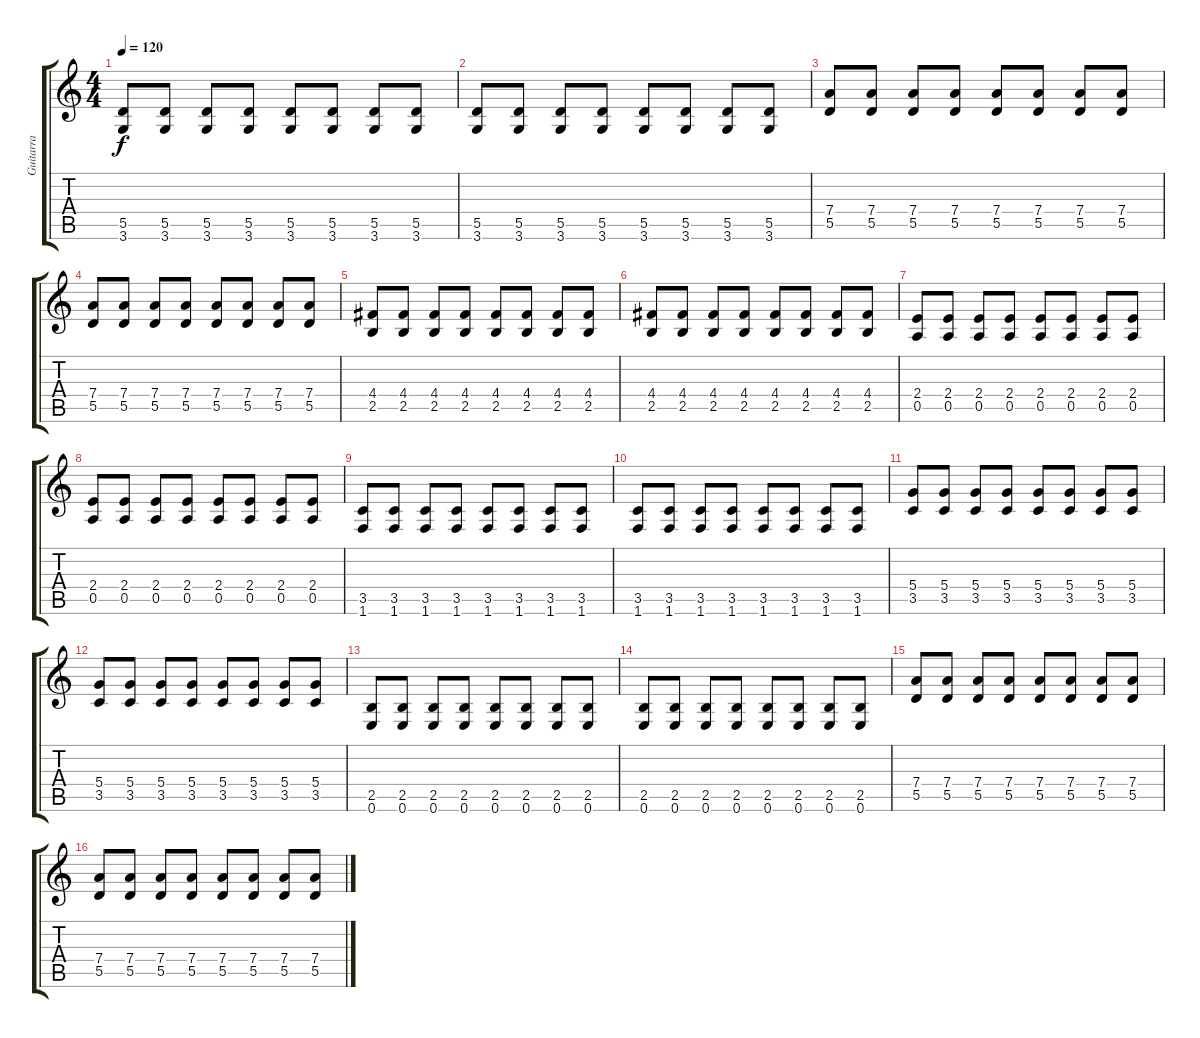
\track ("Guitarra" "Guitarra") {instrument distortionguitar}
\staff {score tabs}
\tuning (E4 B3 G3 D3 A2 E2) {hide}
\ts (4 4)
\tempo 120
\clef g2
\ks c
(5.5 3.6).8{dy f} (5.5 3.6).8 (5.5 3.6).8 (5.5 3.6).8 (5.5 3.6).8 (5.5 3.6).8 (5.5 3.6).8 (5.5 3.6).8 |
(5.5 3.6).8 (5.5 3.6).8 (5.5 3.6).8 (5.5 3.6).8 (5.5 3.6).8 (5.5 3.6).8 (5.5 3.6).8 (5.5 3.6).8 |
(7.4 5.5).8 (7.4 5.5).8 (7.4 5.5).8 (7.4 5.5).8 (7.4 5.5).8 (7.4 5.5).8 (7.4 5.5).8 (7.4 5.5).8 |
(7.4 5.5).8 (7.4 5.5).8 (7.4 5.5).8 (7.4 5.5).8 (7.4 5.5).8 (7.4 5.5).8 (7.4 5.5).8 (7.4 5.5).8 |
(4.4 2.5).8 (4.4 2.5).8 (4.4 2.5).8 (4.4 2.5).8 (4.4 2.5).8 (4.4 2.5).8 (4.4 2.5).8 (4.4 2.5).8 |
(4.4 2.5).8 (4.4 2.5).8 (4.4 2.5).8 (4.4 2.5).8 (4.4 2.5).8 (4.4 2.5).8 (4.4 2.5).8 (4.4 2.5).8 |
(2.4 0.5).8 (2.4 0.5).8 (2.4 0.5).8 (2.4 0.5).8 (2.4 0.5).8 (2.4 0.5).8 (2.4 0.5).8 (2.4 0.5).8 |
(2.4 0.5).8 (2.4 0.5).8 (2.4 0.5).8 (2.4 0.5).8 (2.4 0.5).8 (2.4 0.5).8 (2.4 0.5).8 (2.4 0.5).8 |
(3.5 1.6).8 (3.5 1.6).8 (3.5 1.6).8 (3.5 1.6).8 (3.5 1.6).8 (3.5 1.6).8 (3.5 1.6).8 (3.5 1.6).8 |
(3.5 1.6).8 (3.5 1.6).8 (3.5 1.6).8 (3.5 1.6).8 (3.5 1.6).8 (3.5 1.6).8 (3.5 1.6).8 (3.5 1.6).8 |
(5.4 3.5).8 (5.4 3.5).8 (5.4 3.5).8 (5.4 3.5).8 (5.4 3.5).8 (5.4 3.5).8 (5.4 3.5).8 (5.4 3.5).8 |
(5.4 3.5).8 (5.4 3.5).8 (5.4 3.5).8 (5.4 3.5).8 (5.4 3.5).8 (5.4 3.5).8 (5.4 3.5).8 (5.4 3.5).8 |
(2.5 0.6).8 (2.5 0.6).8 (2.5 0.6).8 (2.5 0.6).8 (2.5 0.6).8 (2.5 0.6).8 (2.5 0.6).8 (2.5 0.6).8 |
(2.5 0.6).8 (2.5 0.6).8 (2.5 0.6).8 (2.5 0.6).8 (2.5 0.6).8 (2.5 0.6).8 (2.5 0.6).8 (2.5 0.6).8 |
(7.4 5.5).8 (7.4 5.5).8 (7.4 5.5).8 (7.4 5.5).8 (7.4 5.5).8 (7.4 5.5).8 (7.4 5.5).8 (7.4 5.5).8 |
(7.4 5.5).8 (7.4 5.5).8 (7.4 5.5).8 (7.4 5.5).8 (7.4 5.5).8 (7.4 5.5).8 (7.4 5.5).8 (7.4 5.5).8
